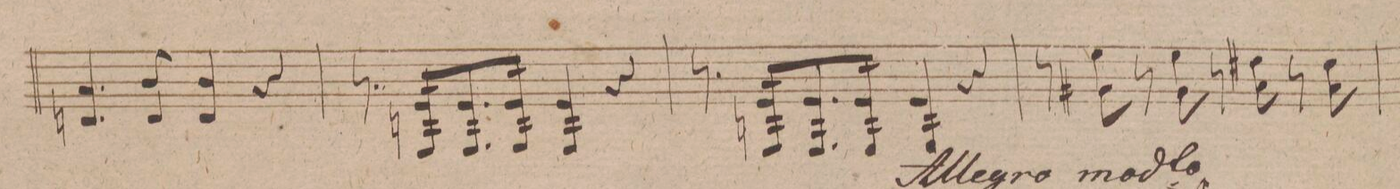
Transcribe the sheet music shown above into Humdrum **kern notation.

**kern	**dynam
*I"Violino 2do	*
*clefG2	*
*k[f#c#g#d#]	*
*met(c)	*
*M4/4	*
4.a/ 4.dn/	.
8b/ 8d/	.
4b/ 4d/	.
4r	.
=22	=22
8.r	.
16e/KL 16Gn/	.
8.e/ 8.G/	.
16e/Jk 16G/	.
4e/ 4G/	.
4r	.
=23	=23
8.r	.
16e/KL 16Gn/	.
8.e/ 8.G/	.
16e/Jk 16G/	.
4e/ 4G/	.
4r	.
=24	=24
8r	.
8ee\ 8g#X\	.
8r	.
8ee\ 8g#\	.
8r	.
8dd#X\ 8a\	.
8r	.
8dd#\ 8a\	.
=25	=25
*-	*-
